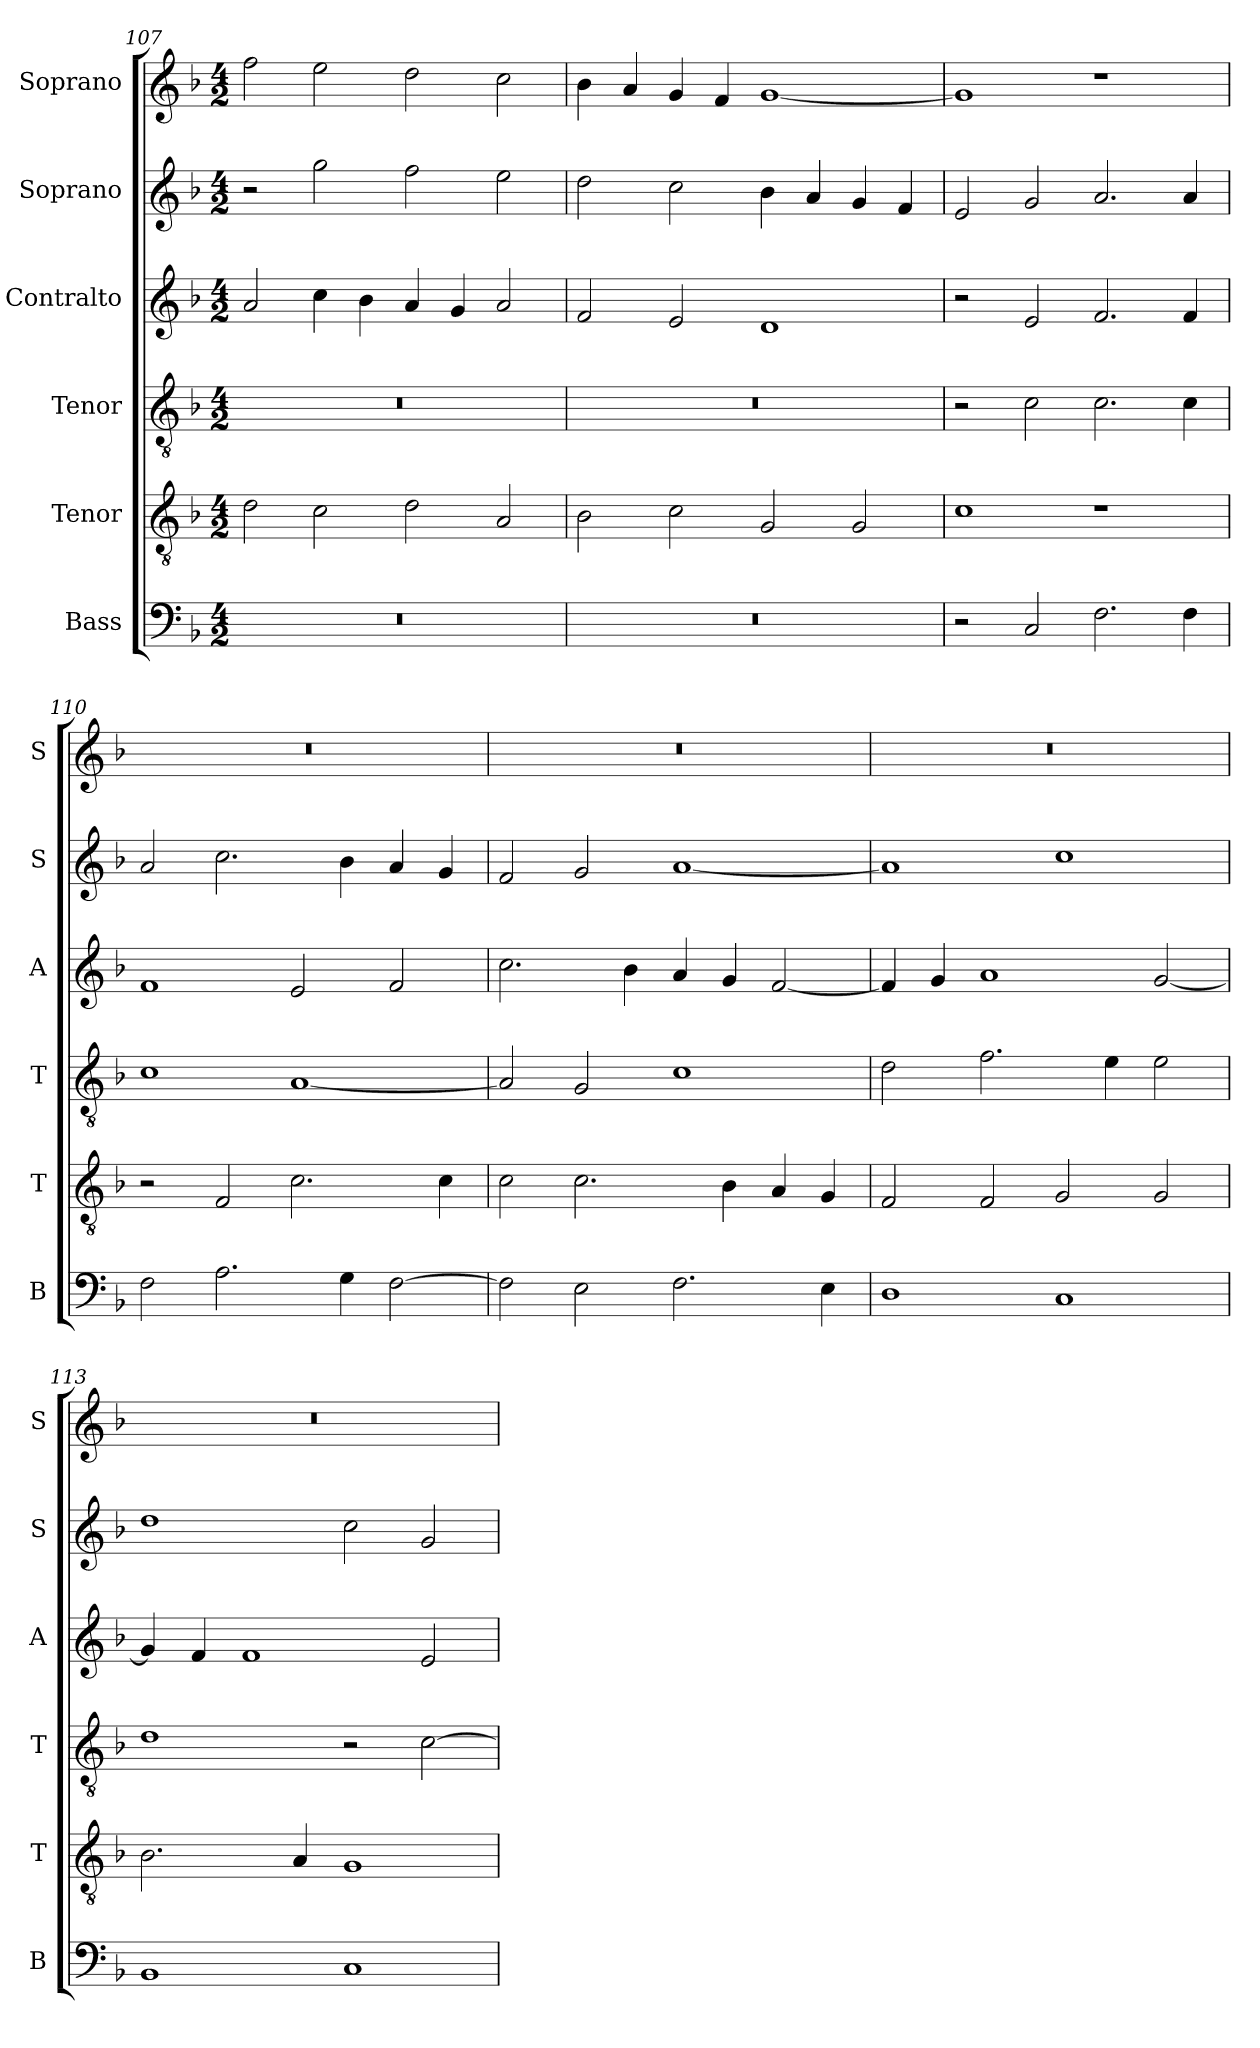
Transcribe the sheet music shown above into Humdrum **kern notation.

**kern	**kern	**kern	**kern	**kern	**kern
*part6	*part5	*part4	*part3	*part2	*part1
*staff6	*staff5	*staff4	*staff3	*staff2	*staff1
*I"Bass	*I"Tenor	*I"Tenor	*I"Contralto	*I"Soprano	*I"Soprano
*I'B	*I'T	*I'T	*I'A	*I'S	*I'S
*clefF4	*clefGv2	*clefGv2	*clefG2	*clefG2	*clefG2
*k[b-]	*k[b-]	*k[b-]	*k[b-]	*k[b-]	*k[b-]
*F:ion	*F:ion	*F:ion	*F:ion	*F:ion	*F:ion
*M4/2	*M4/2	*M4/2	*M4/2	*M4/2	*M4/2
=107	=107	=107	=107	=107	=107
0r	2d	0r	2a	2r	2ff
.	2c	.	4cc	2gg	2ee
.	.	.	4b-	.	.
.	2d	.	4a	2ff	2dd
.	.	.	4g	.	.
.	2A	.	2a	2ee	2cc
=108	=108	=108	=108	=108	=108
0r	2B-	0r	2f	2dd	4b-
.	.	.	.	.	4a
.	2c	.	2e	2cc	4g
.	.	.	.	.	4f
.	2G	.	1d	4b-	[1g
.	.	.	.	4a	.
.	2G	.	.	4g	.
.	.	.	.	4f	.
=109	=109	=109	=109	=109	=109
2r	1c	2r	2r	2e	1g]
2C	.	2c	2e	2g	.
2.F	1r	2.c	2.f	2.a	1r
4F	.	4c	4f	4a	.
=110	=110	=110	=110	=110	=110
2F	2r	1c	1f	2a	0r
2.A	2F	.	.	2.cc	.
.	2.c	[1A	2e	.	.
4G	.	.	.	4b-	.
[2F	.	.	2f	4a	.
.	4c	.	.	4g	.
=111	=111	=111	=111	=111	=111
2F]	2c	2A]	2.cc	2f	0r
2E	2.c	2G	.	2g	.
.	.	.	4b-	.	.
2.F	.	1c	4a	[1a	.
.	4B-	.	4g	.	.
.	4A	.	[2f	.	.
4E	4G	.	.	.	.
=112	=112	=112	=112	=112	=112
1D	2F	2d	4f]	1a]	0r
.	.	.	4g	.	.
.	2F	2.f	1a	.	.
1C	2G	.	.	1cc	.
.	.	4e	.	.	.
.	2G	2e	[2g	.	.
=113	=113	=113	=113	=113	=113
1BB-	2.B-	1d	4g]	1dd	0r
.	.	.	4f	.	.
.	.	.	1f	.	.
.	4A	.	.	.	.
1C	1G	2r	.	2cc	.
.	.	[2c	2e	2g	.
=	=	=	=	=	=
*-	*-	*-	*-	*-	*-
